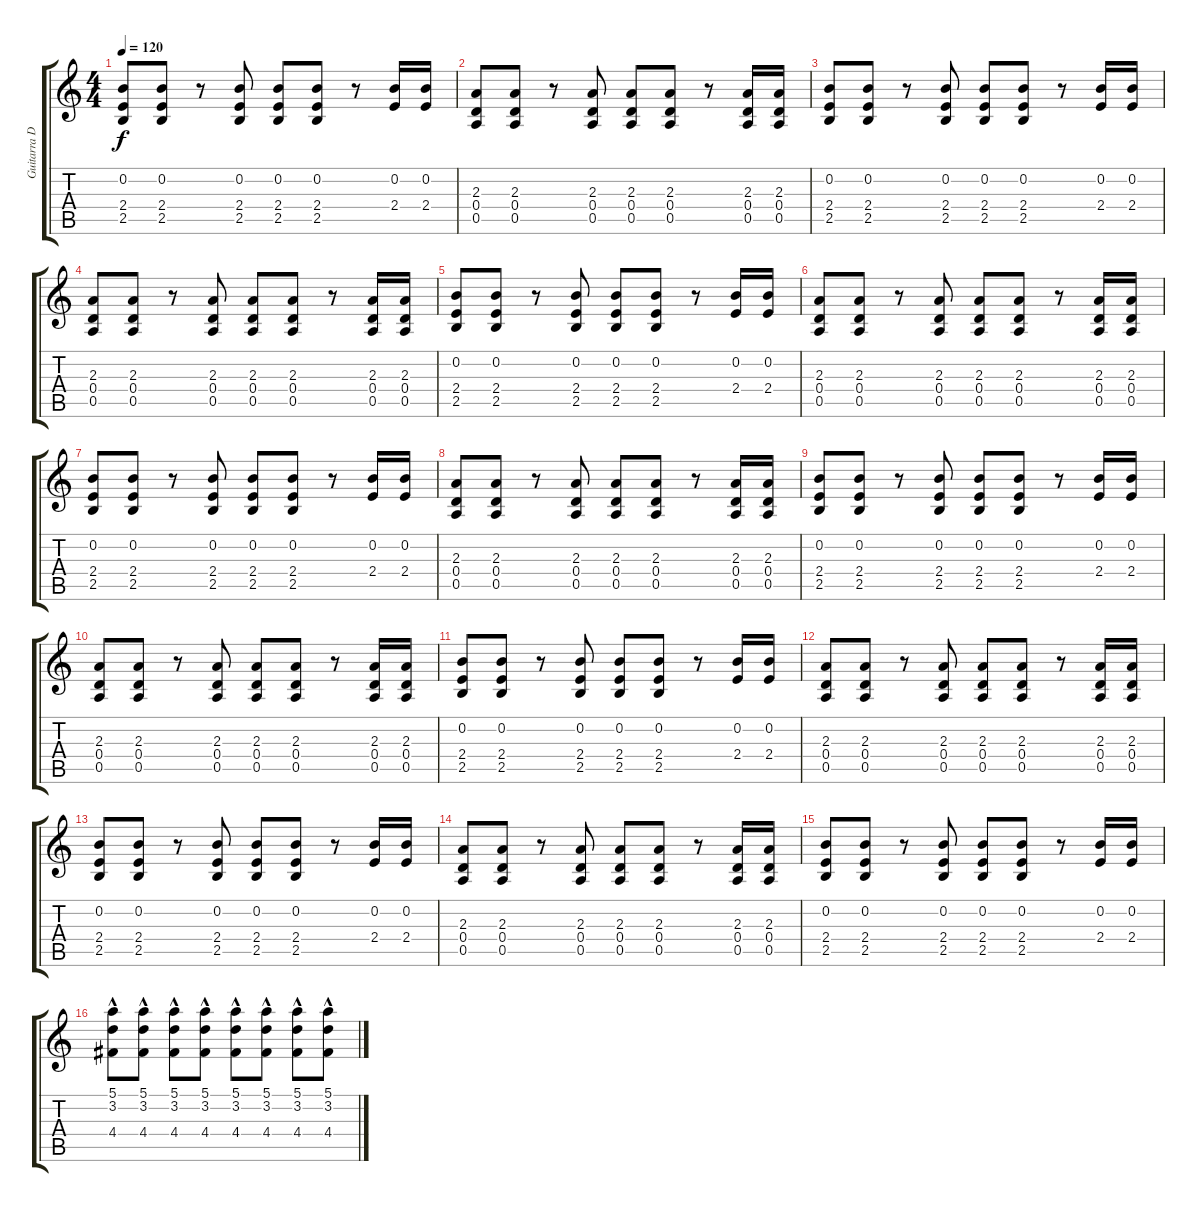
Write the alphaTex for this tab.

\track ("Guitarra Dist." "Guitarra D") {instrument electricguitarclean}
\staff {score tabs}
\tuning (E4 B3 G3 D3 A2 E2) {hide}
\ts (4 4)
\tempo 120
\clef g2
\ks c
(0.2 2.4 2.5).8{dy f} (0.2 2.4 2.5).8 r.8 (0.2 2.4 2.5).8 (0.2 2.4 2.5).8 (0.2 2.4 2.5).8 r.8 (0.2 2.4).16 (0.2 2.4).16 |
(2.3 0.4 0.5).8 (2.3 0.4 0.5).8 r.8 (2.3 0.4 0.5).8 (2.3 0.4 0.5).8 (2.3 0.4 0.5).8 r.8 (2.3 0.4 0.5).16 (2.3 0.4 0.5).16 |
(0.2 2.4 2.5).8 (0.2 2.4 2.5).8 r.8 (0.2 2.4 2.5).8 (0.2 2.4 2.5).8 (0.2 2.4 2.5).8 r.8 (0.2 2.4).16 (0.2 2.4).16 |
(2.3 0.4 0.5).8 (2.3 0.4 0.5).8 r.8 (2.3 0.4 0.5).8 (2.3 0.4 0.5).8 (2.3 0.4 0.5).8 r.8 (2.3 0.4 0.5).16 (2.3 0.4 0.5).16 |
(0.2 2.4 2.5).8 (0.2 2.4 2.5).8 r.8 (0.2 2.4 2.5).8 (0.2 2.4 2.5).8 (0.2 2.4 2.5).8 r.8 (0.2 2.4).16 (0.2 2.4).16 |
(2.3 0.4 0.5).8 (2.3 0.4 0.5).8 r.8 (2.3 0.4 0.5).8 (2.3 0.4 0.5).8 (2.3 0.4 0.5).8 r.8 (2.3 0.4 0.5).16 (2.3 0.4 0.5).16 |
(0.2 2.4 2.5).8 (0.2 2.4 2.5).8 r.8 (0.2 2.4 2.5).8 (0.2 2.4 2.5).8 (0.2 2.4 2.5).8 r.8 (0.2 2.4).16 (0.2 2.4).16 |
(2.3 0.4 0.5).8 (2.3 0.4 0.5).8 r.8 (2.3 0.4 0.5).8 (2.3 0.4 0.5).8 (2.3 0.4 0.5).8 r.8 (2.3 0.4 0.5).16 (2.3 0.4 0.5).16 |
(0.2 2.4 2.5).8 (0.2 2.4 2.5).8 r.8 (0.2 2.4 2.5).8 (0.2 2.4 2.5).8 (0.2 2.4 2.5).8 r.8 (0.2 2.4).16 (0.2 2.4).16 |
(2.3 0.4 0.5).8 (2.3 0.4 0.5).8 r.8 (2.3 0.4 0.5).8 (2.3 0.4 0.5).8 (2.3 0.4 0.5).8 r.8 (2.3 0.4 0.5).16 (2.3 0.4 0.5).16 |
(0.2 2.4 2.5).8 (0.2 2.4 2.5).8 r.8 (0.2 2.4 2.5).8 (0.2 2.4 2.5).8 (0.2 2.4 2.5).8 r.8 (0.2 2.4).16 (0.2 2.4).16 |
(2.3 0.4 0.5).8 (2.3 0.4 0.5).8 r.8 (2.3 0.4 0.5).8 (2.3 0.4 0.5).8 (2.3 0.4 0.5).8 r.8 (2.3 0.4 0.5).16 (2.3 0.4 0.5).16 |
(0.2 2.4 2.5).8 (0.2 2.4 2.5).8 r.8 (0.2 2.4 2.5).8 (0.2 2.4 2.5).8 (0.2 2.4 2.5).8 r.8 (0.2 2.4).16 (0.2 2.4).16 |
(2.3 0.4 0.5).8 (2.3 0.4 0.5).8 r.8 (2.3 0.4 0.5).8 (2.3 0.4 0.5).8 (2.3 0.4 0.5).8 r.8 (2.3 0.4 0.5).16 (2.3 0.4 0.5).16 |
(0.2 2.4 2.5).8 (0.2 2.4 2.5).8 r.8 (0.2 2.4 2.5).8 (0.2 2.4 2.5).8 (0.2 2.4 2.5).8 r.8 (0.2 2.4).16 (0.2 2.4).16 |
(5.1 3.2{hac} 4.4{hac}).8 (5.1 3.2{hac} 4.4{hac}).8 (5.1 3.2{hac} 4.4{hac}).8 (5.1 3.2{hac} 4.4{hac}).8 (5.1 3.2{hac} 4.4{hac}).8 (5.1 3.2{hac} 4.4{hac}).8 (5.1 3.2{hac} 4.4{hac}).8 (5.1 3.2{hac} 4.4{hac}).8
